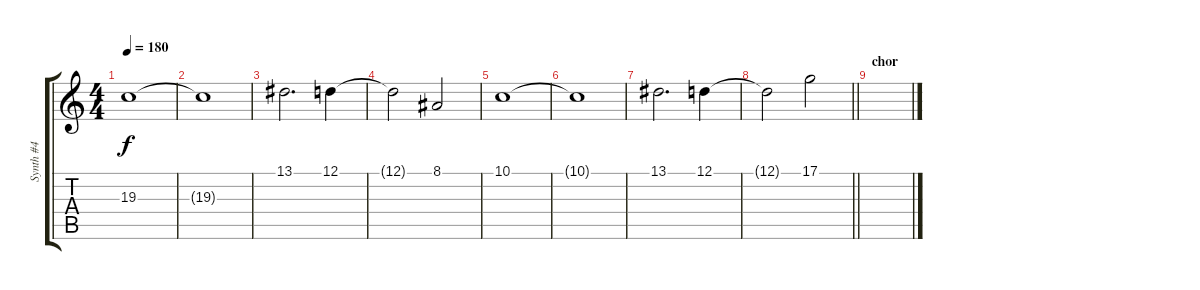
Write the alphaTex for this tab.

\track ("Synth #4" "Synth #4") {instrument orchestrahit}
\staff {score tabs}
\tuning (D4 A3 F3 C3 G2 C2) {hide}
\ts (4 4)
\tempo 180
\clef g2
\ks c
19.3.1{dy f instrument synthstrings1} |
19.3{t}.1 |
13.1.2{d} 12.1.4 |
12.1{t}.2 8.1.2 |
10.1.1 |
10.1{t}.1 |
13.1.2{d} 12.1.4 |
\barLineRight lightlight
12.1{t}.2 17.1.2 |
\section ("" "chor")
